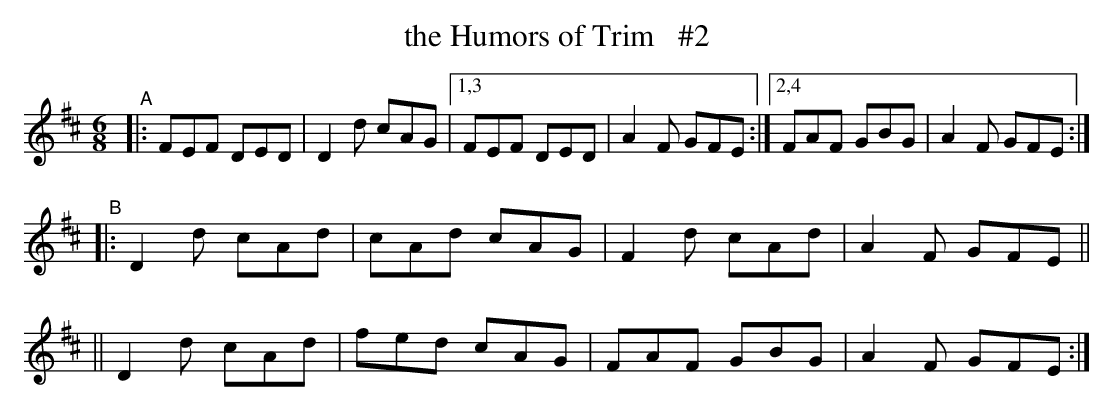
X:1
T: the Humors of Trim   #2
M: 6/8
L: 1/8
K: D
"^A"\
|: FEF DED | D2d cAG |[1,3 FEF DED | A2F GFE \
                    :|[2,4 FAF GBG | A2F GFE :|
"^B"\
|: D2d cAd | cAd cAG | F2d cAd | A2F GFE ||
|| D2d cAd | fed cAG | FAF GBG | A2F GFE :|
